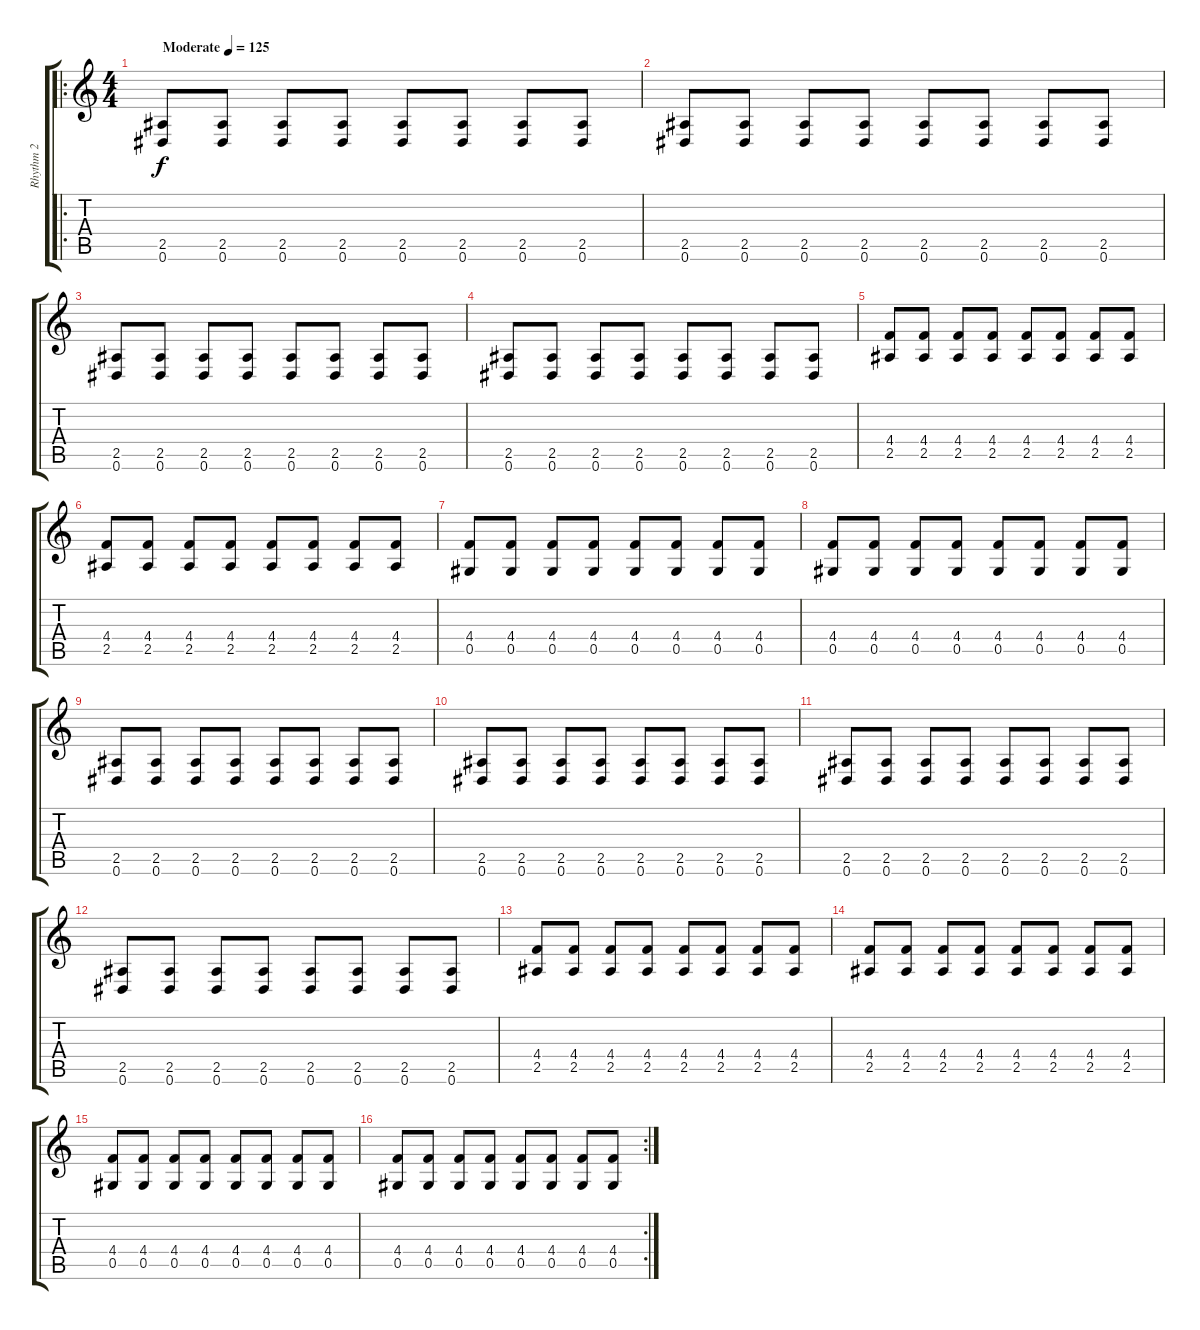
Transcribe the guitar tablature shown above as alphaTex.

\track ("Rhythm 2" "Rhythm 2") {instrument distortionguitar}
\staff {score tabs}
\tuning (Eb4 Bb3 Gb3 Db3 Ab2 Eb2) {hide}
\ro
\ts (4 4)
\tempo (125 "Moderate")
\clef g2
\ks c
(2.5 0.6).8{dy f instrument distortionguitar} (2.5 0.6).8 (2.5 0.6).8 (2.5 0.6).8 (2.5 0.6).8 (2.5 0.6).8 (2.5 0.6).8 (2.5 0.6).8 |
(2.5 0.6).8 (2.5 0.6).8 (2.5 0.6).8 (2.5 0.6).8 (2.5 0.6).8 (2.5 0.6).8 (2.5 0.6).8 (2.5 0.6).8 |
(2.5 0.6).8 (2.5 0.6).8 (2.5 0.6).8 (2.5 0.6).8 (2.5 0.6).8 (2.5 0.6).8 (2.5 0.6).8 (2.5 0.6).8 |
(2.5 0.6).8 (2.5 0.6).8 (2.5 0.6).8 (2.5 0.6).8 (2.5 0.6).8 (2.5 0.6).8 (2.5 0.6).8 (2.5 0.6).8 |
(4.4 2.5).8 (4.4 2.5).8 (4.4 2.5).8 (4.4 2.5).8 (4.4 2.5).8 (4.4 2.5).8 (4.4 2.5).8 (4.4 2.5).8 |
(4.4 2.5).8 (4.4 2.5).8 (4.4 2.5).8 (4.4 2.5).8 (4.4 2.5).8 (4.4 2.5).8 (4.4 2.5).8 (4.4 2.5).8 |
(4.4 0.5).8 (4.4 0.5).8 (4.4 0.5).8 (4.4 0.5).8 (4.4 0.5).8 (4.4 0.5).8 (4.4 0.5).8 (4.4 0.5).8 |
(4.4 0.5).8 (4.4 0.5).8 (4.4 0.5).8 (4.4 0.5).8 (4.4 0.5).8 (4.4 0.5).8 (4.4 0.5).8 (4.4 0.5).8 |
(2.5 0.6).8 (2.5 0.6).8 (2.5 0.6).8 (2.5 0.6).8 (2.5 0.6).8 (2.5 0.6).8 (2.5 0.6).8 (2.5 0.6).8 |
(2.5 0.6).8 (2.5 0.6).8 (2.5 0.6).8 (2.5 0.6).8 (2.5 0.6).8 (2.5 0.6).8 (2.5 0.6).8 (2.5 0.6).8 |
(2.5 0.6).8 (2.5 0.6).8 (2.5 0.6).8 (2.5 0.6).8 (2.5 0.6).8 (2.5 0.6).8 (2.5 0.6).8 (2.5 0.6).8 |
(2.5 0.6).8 (2.5 0.6).8 (2.5 0.6).8 (2.5 0.6).8 (2.5 0.6).8 (2.5 0.6).8 (2.5 0.6).8 (2.5 0.6).8 |
(4.4 2.5).8 (4.4 2.5).8 (4.4 2.5).8 (4.4 2.5).8 (4.4 2.5).8 (4.4 2.5).8 (4.4 2.5).8 (4.4 2.5).8 |
(4.4 2.5).8 (4.4 2.5).8 (4.4 2.5).8 (4.4 2.5).8 (4.4 2.5).8 (4.4 2.5).8 (4.4 2.5).8 (4.4 2.5).8 |
(4.4 0.5).8 (4.4 0.5).8 (4.4 0.5).8 (4.4 0.5).8 (4.4 0.5).8 (4.4 0.5).8 (4.4 0.5).8 (4.4 0.5).8 |
\rc 2
(4.4 0.5).8 (4.4 0.5).8 (4.4 0.5).8 (4.4 0.5).8 (4.4 0.5).8 (4.4 0.5).8 (4.4 0.5).8 (4.4 0.5).8
